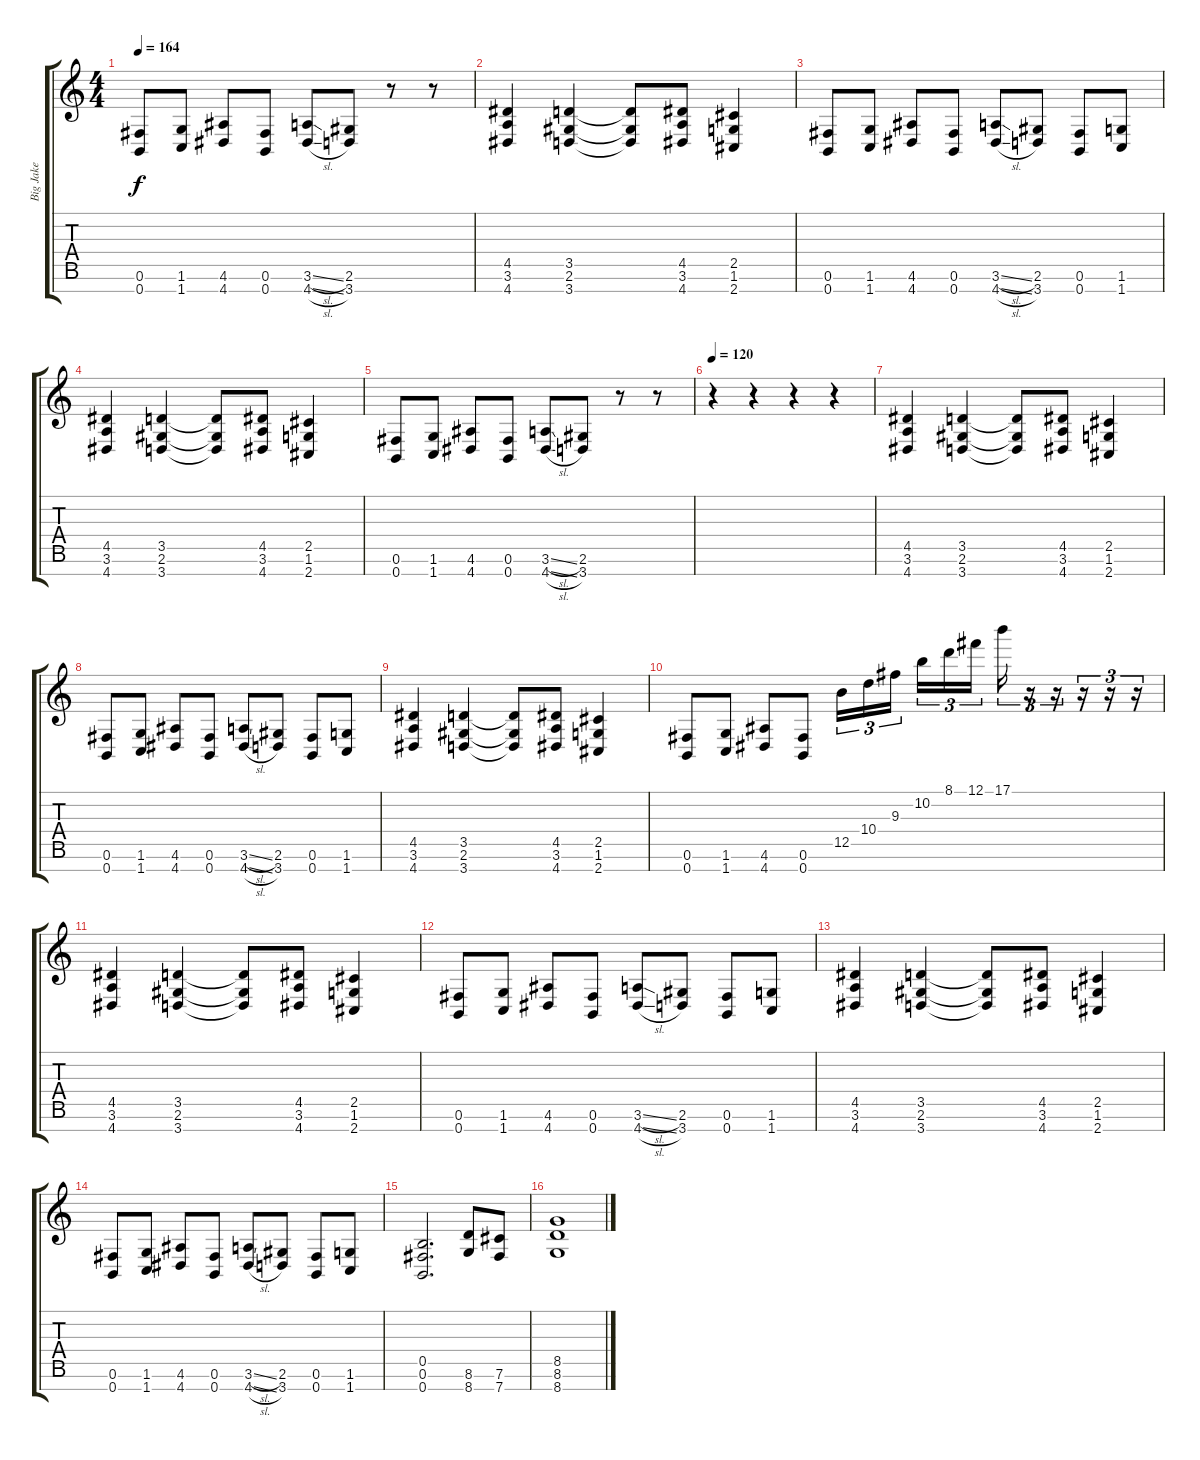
\track ("Big Jake" "Big Jake") {instrument distortionguitar}
\staff {score tabs}
\tuning (Gb4 Db4 A3 E3 B2 Gb2 B1) {hide}
\ts (4 4)
\tempo 164
\clef g2
\ks c
(0.6 0.7).8{dy f} (1.6 1.7).8 (4.6 4.7).8 (0.6 0.7).8 (3.6{sl} 4.7{sl}).8 (2.6 3.7).8 r.8 r.8 |
(4.5 3.6 4.7).4 (3.5 2.6 3.7).4 (3.5{t} 2.6{t} 3.7{t}).8 (4.5 3.6 4.7).8 (2.5 1.6 2.7).4 |
(0.6 0.7).8 (1.6 1.7).8 (4.6 4.7).8 (0.6 0.7).8 (3.6{sl} 4.7{sl}).8 (2.6 3.7).8 (0.6 0.7).8 (1.6 1.7).8 |
(4.5 3.6 4.7).4 (3.5 2.6 3.7).4 (3.5{t} 2.6{t} 3.7{t}).8 (4.5 3.6 4.7).8 (2.5 1.6 2.7).4 |
(0.6 0.7).8 (1.6 1.7).8 (4.6 4.7).8 (0.6 0.7).8 (3.6{sl} 4.7{sl}).8 (2.6 3.7).8 r.8 r.8 |
\tempo 120
r.4 r.4 r.4 r.4 |
(4.5 3.6 4.7).4 (3.5 2.6 3.7).4 (3.5{t} 2.6{t} 3.7{t}).8 (4.5 3.6 4.7).8 (2.5 1.6 2.7).4 |
(0.6 0.7).8 (1.6 1.7).8 (4.6 4.7).8 (0.6 0.7).8 (3.6{sl} 4.7{sl}).8 (2.6 3.7).8 (0.6 0.7).8 (1.6 1.7).8 |
(4.5 3.6 4.7).4 (3.5 2.6 3.7).4 (3.5{t} 2.6{t} 3.7{t}).8 (4.5 3.6 4.7).8 (2.5 1.6 2.7).4 |
(0.6 0.7).8 (1.6 1.7).8 (4.6 4.7).8 (0.6 0.7).8 12.5.16{tu (3 2)} 10.4.16{tu (3 2)} 9.3.16{tu (3 2) beam splitsecondary} 10.2.16{tu (3 2)} 8.1.16{tu (3 2)} 12.1.16{tu (3 2)} 17.1.16{tu (3 2)} r.16{tu (3 2)} r.16{tu (3 2)} r.16{tu (3 2)} r.16{tu (3 2)} r.16{tu (3 2)} |
(4.5 3.6 4.7).4 (3.5 2.6 3.7).4 (3.5{t} 2.6{t} 3.7{t}).8 (4.5 3.6 4.7).8 (2.5 1.6 2.7).4 |
(0.6 0.7).8 (1.6 1.7).8 (4.6 4.7).8 (0.6 0.7).8 (3.6{sl} 4.7{sl}).8 (2.6 3.7).8 (0.6 0.7).8 (1.6 1.7).8 |
(4.5 3.6 4.7).4 (3.5 2.6 3.7).4 (3.5{t} 2.6{t} 3.7{t}).8 (4.5 3.6 4.7).8 (2.5 1.6 2.7).4 |
(0.6 0.7).8 (1.6 1.7).8 (4.6 4.7).8 (0.6 0.7).8 (3.6{sl} 4.7{sl}).8 (2.6 3.7).8 (0.6 0.7).8 (1.6 1.7).8 |
(0.5 0.6 0.7).2{d} (8.6 8.7).8 (7.6 7.7).8 |
(8.5 8.6 8.7).1
